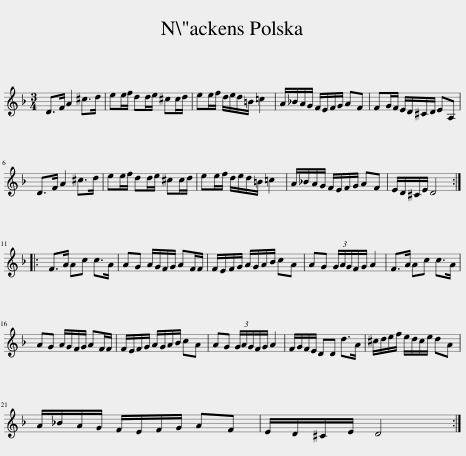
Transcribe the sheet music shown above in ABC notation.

X:1
L:1/8
M:3/4
I:linebreak $
K:Dmin
V:1 treble
V:1
 D>F A2 ^c>d | ee/f/ dd/e/ ^cc/d/ | ee/f/ d/e/d/=B/ =c2 | A/_B/A/G/ F/E/F/G/ AF | FG/F/ E/D/^C/D/ EA, |$ %5
 D>F A2 ^c>d | ee/f/ dd/e/ ^cc/d/ | ee/f/ d/e/d/=B/ =c2 | A/_B/A/G/ F/E/F/G/ AF | E/D/^C/E/ D4 ::$ %10
 F>A Ac c>A | AG A/G/F/G/ AF/F/ | F/E/F/G/ A/G/A/B/ cA | AG (3G/A/G/F/G/ A2 | F>A Ac c>A |$ %15
 AG A/G/F/G/ AF/F/ | F/E/F/G/ A/G/A/B/ cA | AG (3G/A/G/F/G/ A2 | F/G/F/E/ DD d>A | ^c/d/e/f/ e/d/c/e/ dA |$ %20
 A/_B/A/G/ F/E/F/G/ AF | E/D/^C/E/ D4 :| %22
